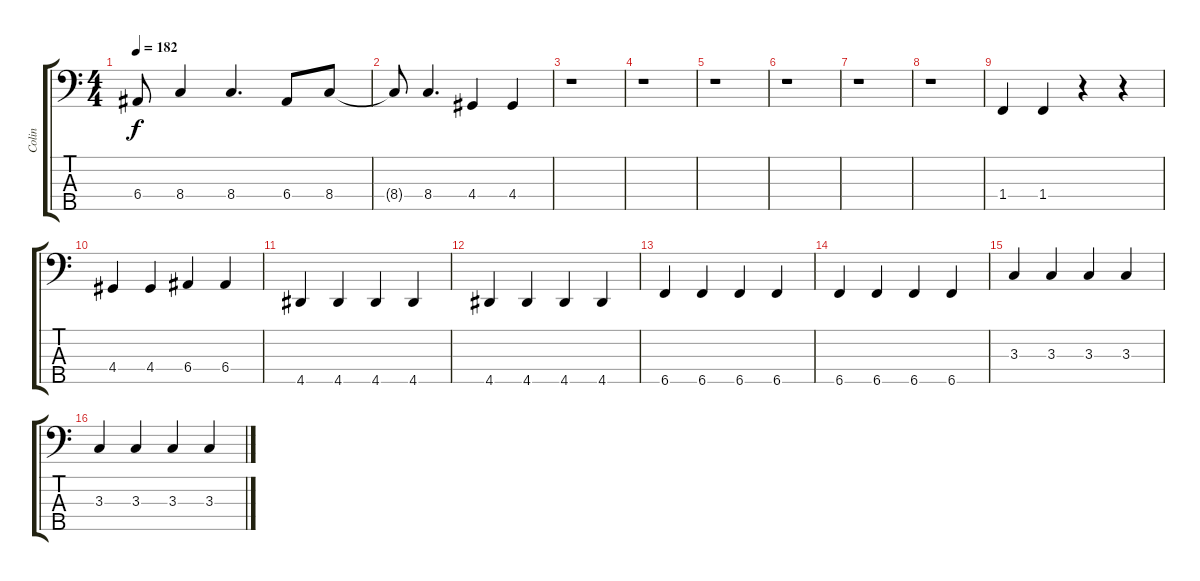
\track ("Colin" "Colin") {instrument electricbassfinger}
\staff {score tabs}
\tuning (G2 D2 A1 E1 B0) {hide}
\ts (4 4)
\tempo 182
\clef f4
\ks c
6.4.8{dy f} 8.4.4 8.4.4{d} 6.4.8 8.4.8 |
8.4{t}.8 8.4.4{d} 4.4.4 4.4.4 |
r.1 |
r.1 |
r.1 |
r.1 |
r.1 |
r.1 |
1.4.4 1.4.4 r.4 r.4 |
4.4.4 4.4.4 6.4.4 6.4.4 |
4.5.4 4.5.4 4.5.4 4.5.4 |
4.5.4 4.5.4 4.5.4 4.5.4 |
6.5.4 6.5.4 6.5.4 6.5.4 |
6.5.4 6.5.4 6.5.4 6.5.4 |
3.3.4 3.3.4 3.3.4 3.3.4 |
3.3.4 3.3.4 3.3.4 3.3.4
